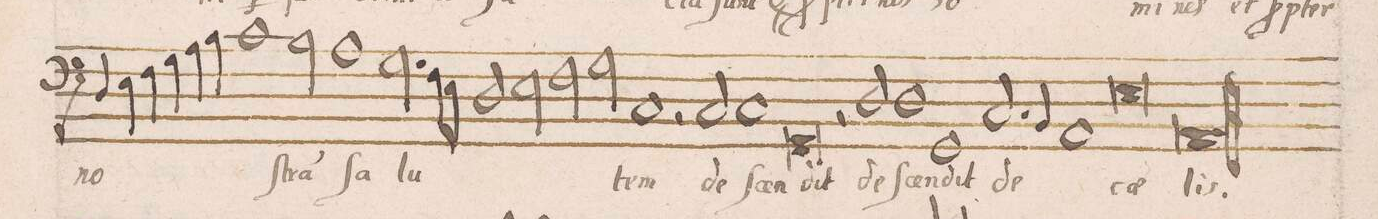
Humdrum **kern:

**kern	**text
*I"BASVS	*
*clefF4	*
*k[]	*
*met(C|)	*
*M2/1	*
4D/	no-
4E\	.
4F\	.
4G\	.
=64-	=64-
4A\	.
4B\	.
1c\	.
2B\	-ſtra(m)
=65-	=65-
1A\	ſa-
2.G\	-lu-
8F\L	.
8E\J	.
=66-	=66-
2D/	.
2E\	.
2F\	.
2G\	.
=67-	=67-
1C/	tem
2r	.
2C/	de-
=68-	=68-
1C/	-ſcen-
0GG/	-dit
=69-	=69-
2r	.
2D/	de-
=70-	=70-
1D\	-ſcen-
1GG/	-dit
=71-	=71-
2.C/	de
4BB/	.
1AA/	.
=72-	=72-
0E\	cae-
=73-	=73-
0AA/l	-lis.
=74||-	=74||-
*M2/1	*
*met(C|)	*
*-	*-
